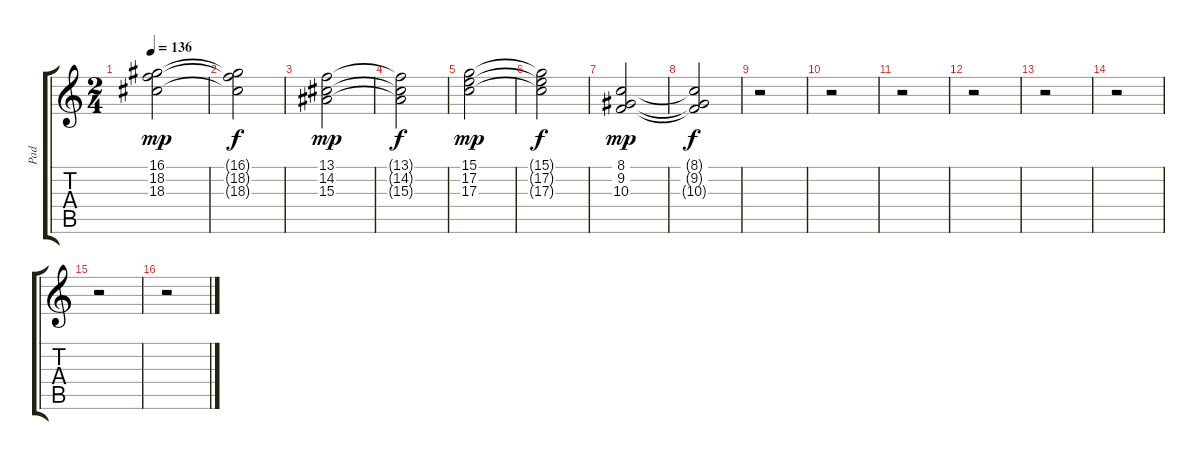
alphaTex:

\track ("Pad" "Pad") {instrument pad2warm}
\staff {score tabs}
\tuning (E4 B3 G3 D3 A2 E2) {hide}
\ts (2 4)
\tempo 136
\clef g2
\ks c
(16.1 18.2 18.3).2{dy mp} |
(16.1{t} 18.2{t} 18.3{t}).2{dy f} |
(13.1 14.2 15.3).2{dy mp} |
(13.1{t} 14.2{t} 15.3{t}).2{dy f} |
(15.1 17.2 17.3).2{dy mp} |
(15.1{t} 17.2{t} 17.3{t}).2{dy f} |
(8.1 9.2 10.3).2{dy mp} |
(8.1{t} 9.2{t} 10.3{t}).2{dy f} |
r.2 |
r.2 |
r.2 |
r.2 |
r.2 |
r.2 |
r.2 |
r.2
